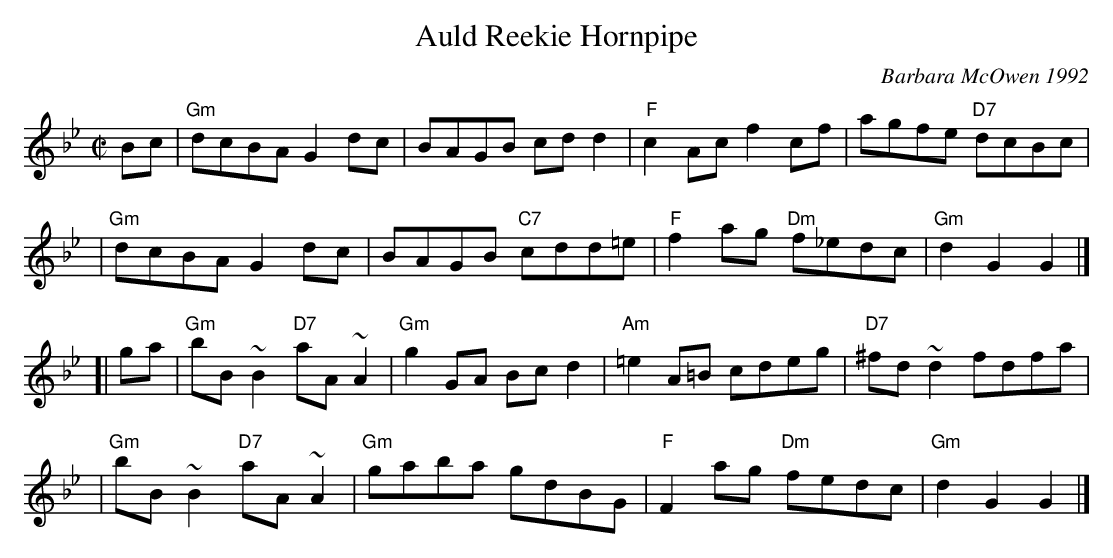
X:1
T: Auld Reekie Hornpipe
C: Barbara McOwen 1992
M: C|
L: 1/8
K: Gm
Bc \
| "Gm"dcBA G2dc | BAGB cdd2 | "F"c2Ac f2cf | agfe "D7"dcBc |
| "Gm"dcBA G2dc | BAGB "C7"cdd=e | "F"f2ag "Dm"f_edc | "Gm"d2G2 G2 |]
[| ga \
| "Gm"bB~B2 "D7"aA~A2 | "Gm"g2GA Bcd2 | "Am"=e2A=B cdeg | "D7"^fd~d2 fdfa |
| "Gm"bB~B2 "D7"aA~A2 | "Gm"gaba gdBG | "F"F2ag "Dm"fedc | "Gm"d2G2 G2 |]
